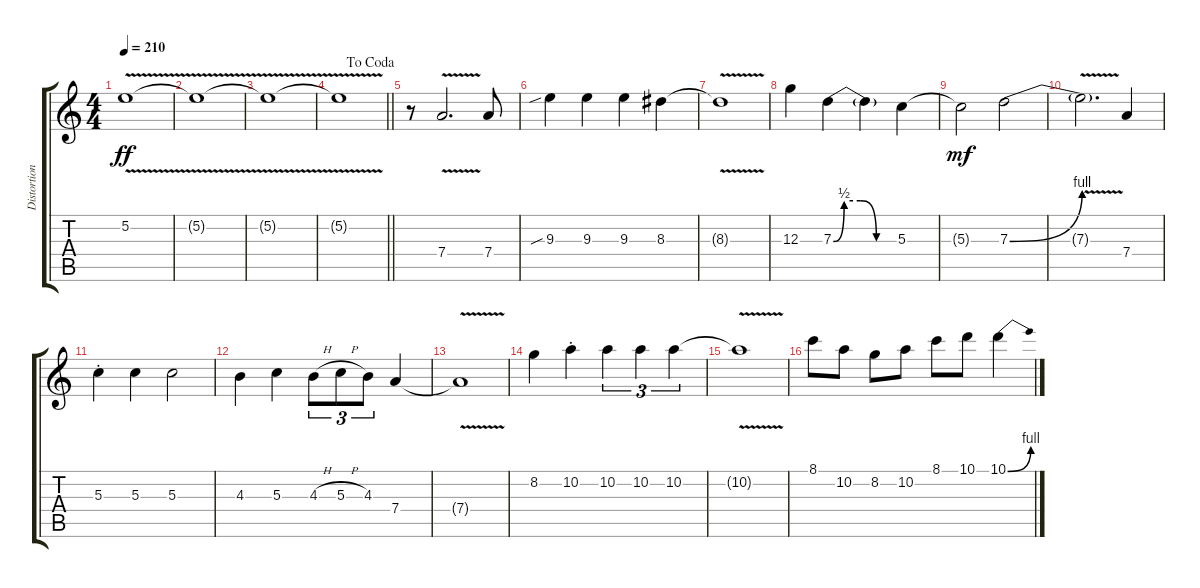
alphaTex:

\track ("Distortion Guitar 1" "Distortion") {instrument distortionguitar}
\staff {score tabs}
\tuning (E4 B3 G3 D3 A2 D2) {hide}
\ts (4 4)
\tempo 210
\clef g2
\ks c
5.2{v t}.1{dy ff} |
5.2{v t}.1 |
5.2{v t}.1 |
\jump dacoda
\barLineRight lightlight
5.2{v t}.1 |
r.8 7.4{v}.2{d} 7.4.8 |
9.3{sib}.4 9.3.4 9.3.4 8.3.4 |
8.3{v t}.1 |
12.3.4 7.3{be (custom 0 0 10 2 25 2 40 0 60 0)}.4 7.3{t}.4 5.3.4 |
5.3{t}.2{dy mf} 7.3{be (bend 0 0 60 4)}.2 |
7.3{v t}.2{d} 7.4.4 |
5.3{st}.4 5.3.4 5.3.2 |
4.3.4 5.3.4 4.3{h}.8{tu (3 2)} 5.3{h}.8{tu (3 2)} 4.3.8{tu (3 2)} 7.4.4 |
7.4{v t}.1 |
8.2.4 10.2{st}.4 10.2.4{tu (3 2)} 10.2.4{tu (3 2)} 10.2.4{tu (3 2)} |
10.2{v t}.1 |
8.1.8 10.2.8 8.2.8 10.2.8 8.1.8 10.1.8 10.1{be (bend 0 0 60 4)}.4
